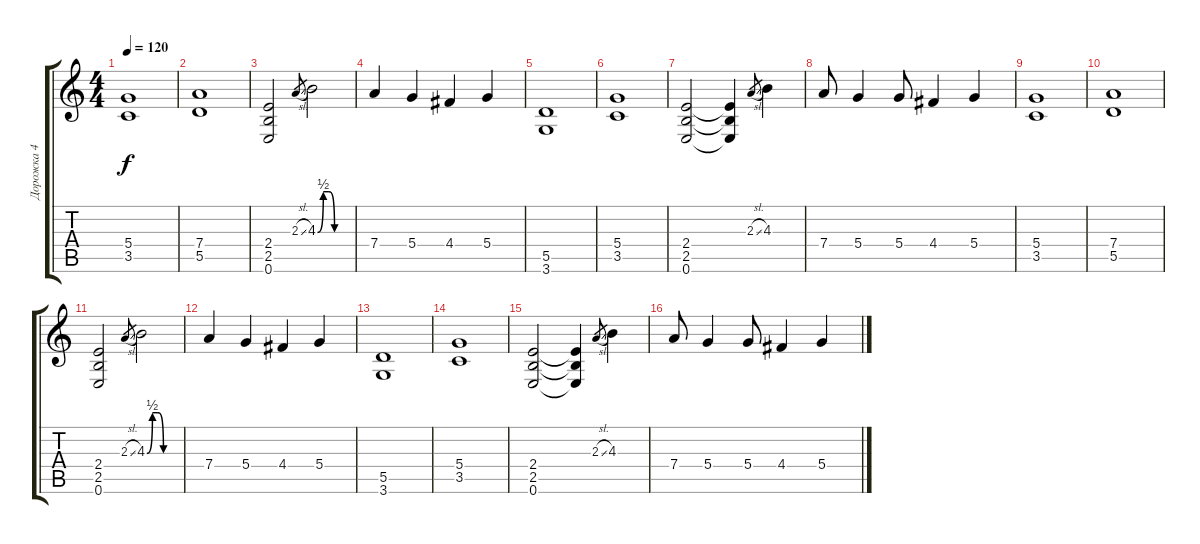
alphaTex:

\track ("Дорожка 4" "Дорожка 4") {instrument overdrivenguitar}
\staff {score tabs}
\tuning (E4 B3 G3 D3 A2 E2) {hide}
\ts (4 4)
\tempo 120
\clef g2
\ks c
(5.4 3.5).1{dy f} |
(7.4 5.5).1 |
(2.4 2.5 0.6).2 2.3{sl}.8{gr} 4.3{be (custom 0 0 10 2 20 2 30 0 60 0)}.2 |
7.4.4 5.4.4 4.4.4 5.4.4 |
(5.5 3.6).1 |
(5.4 3.5).1 |
(2.4 2.5 0.6).2 (2.4{t} 2.5{t} 0.6{t}).4 2.3{sl}.8{gr} 4.3.4 |
7.4.8 5.4.4 5.4.8 4.4.4 5.4.4 |
(5.4 3.5).1 |
(7.4 5.5).1 |
(2.4 2.5 0.6).2 2.3{sl}.8{gr} 4.3{be (custom 0 0 10 2 20 2 30 0 60 0)}.2 |
7.4.4 5.4.4 4.4.4 5.4.4 |
(5.5 3.6).1 |
(5.4 3.5).1 |
(2.4 2.5 0.6).2 (2.4{t} 2.5{t} 0.6{t}).4 2.3{sl}.8{gr} 4.3.4 |
7.4.8 5.4.4 5.4.8 4.4.4 5.4.4
